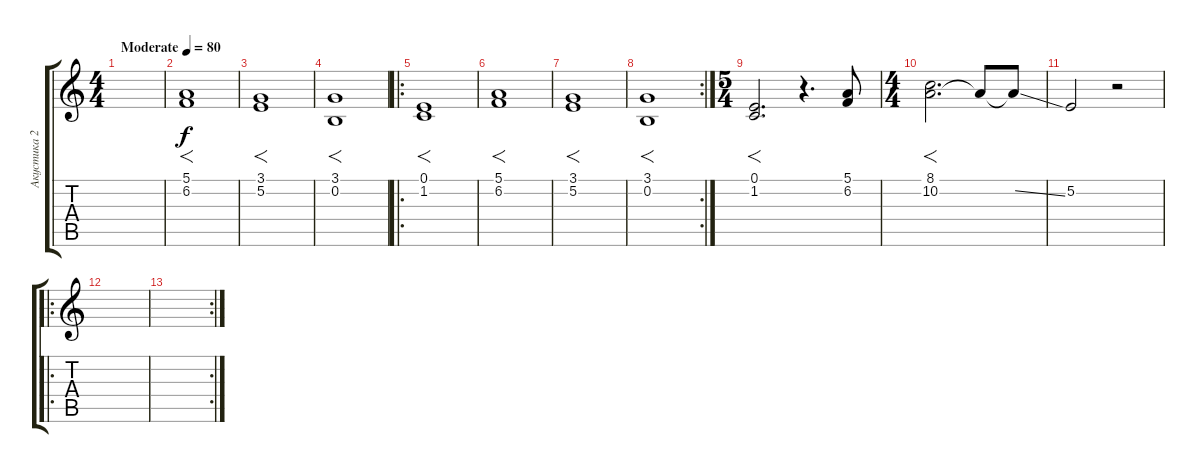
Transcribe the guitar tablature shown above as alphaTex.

\track ("Акустика 2" "Акустика 2") {instrument accordion}
\staff {score tabs}
\tuning (E4 B3 G3 D3 A2 E2) {hide}
\ts (4 4)
\tempo (80 "Moderate")
\clef g2
\ks c
|
(5.1 6.2).1{f} |
(3.1 5.2).1{f} |
(3.1 0.2).1{f} |
\ro
(0.1 1.2).1{f} |
(5.1 6.2).1{f} |
(3.1 5.2).1{f} |
\rc 2
(3.1 0.2).1{f} |
\ts (5 4)
(0.1 1.2).2{f d} r.4{d} (5.1 6.2).8 |
\ts (4 4)
(8.1 10.2).2{f d} 10.2{t}.8 10.2{ss t}.8 |
5.2.2 r.2 |
\ro
|
\rc 2
